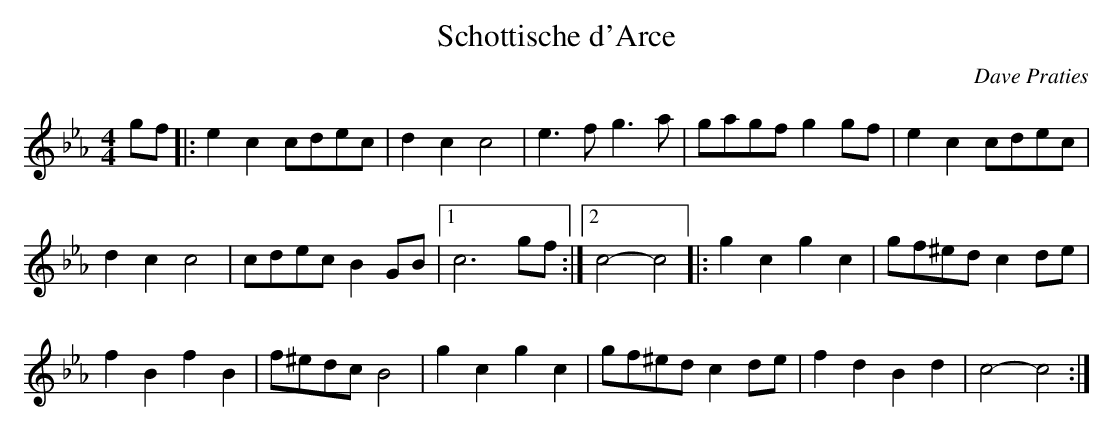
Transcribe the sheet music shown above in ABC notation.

X:1
T:Schottische d'Arce
M:4/4
L:1/8
C:Dave Praties
K:Cm
gf|: e2c2 cdec |d2c2 c4 | e3f g3a | gagf g2gf | e2c2 cdec |
d2c2 c4 | cdec B2GB |1 c6 gf :|2 c4-c4 |: g2c2 g2c2 | gf^ed c2de |
f2B2 f2B2 | f^edc B4 | g2c2 g2c2 | gf^ed c2de | f2d2 B2d2 | c4-c4 :|
